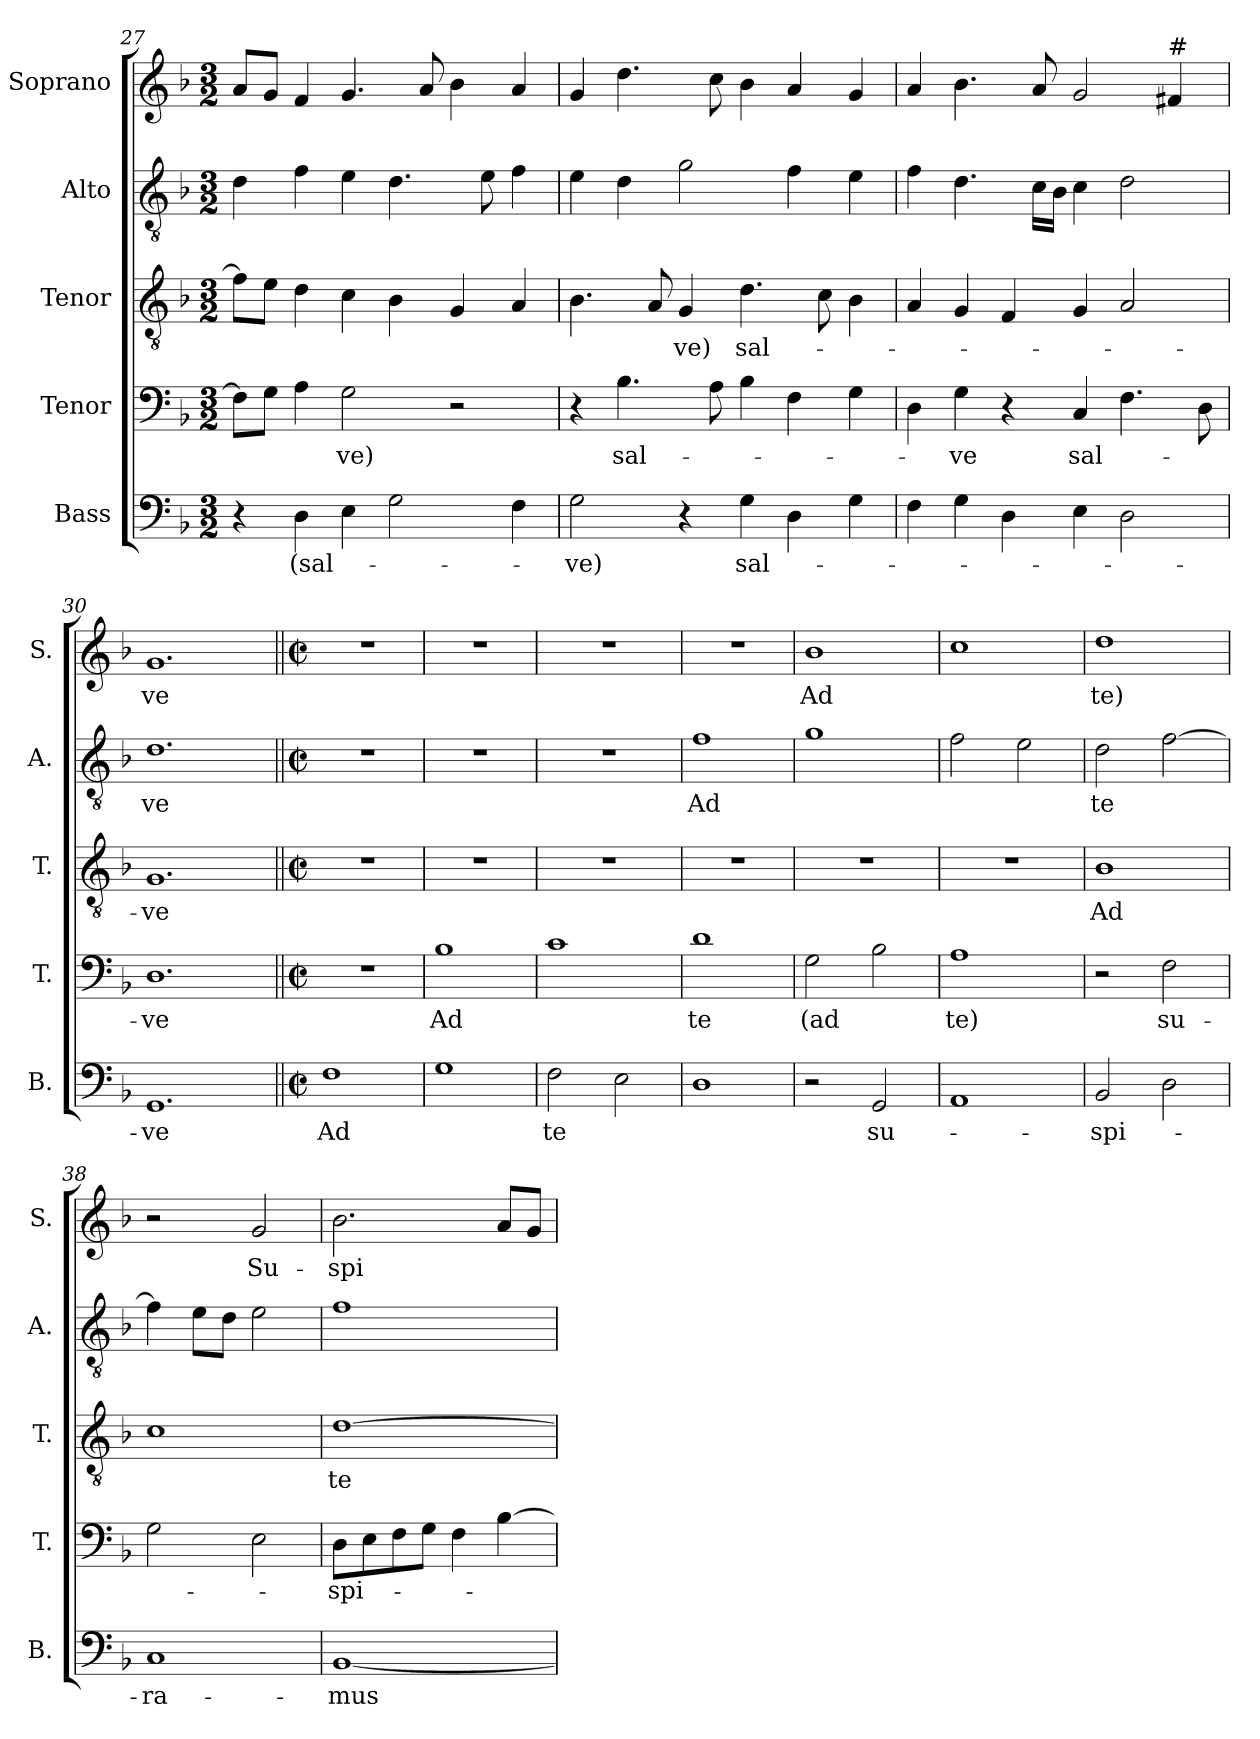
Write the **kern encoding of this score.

**kern	**text	**kern	**text	**kern	**text	**kern	**text	**kern	**text
*part5	*part5	*part4	*part4	*part3	*part3	*part2	*part2	*part1	*part1
*staff5	*staff5	*staff4	*staff4	*staff3	*staff3	*staff2	*staff2	*staff1	*staff1
*I"Bass	*	*I"Tenor	*	*I"Tenor	*	*I"Alto	*	*I"Soprano	*
*I'B.	*	*I'T.	*	*I'T.	*	*I'A.	*	*I'S.	*
*clefF4	*	*clefF4	*	*clefGv2	*	*clefGv2	*	*clefG2	*
*k[b-]	*	*k[b-]	*	*k[b-]	*	*k[b-]	*	*k[b-]	*
*M3/2	*	*M3/2	*	*M3/2	*	*M3/2	*	*M3/2	*
=27	=27	=27	=27	=27	=27	=27	=27	=27	=27
4r	.	8F\L]	.	8f\L]	.	4d\	.	8a/L	.
.	.	8G\J	.	8e\J	.	.	.	8g/J	.
!	!LO:LY:b	!	!	!	!	!	!	!	!
4D\	(sal-	4A\	.	4d\	.	4f\	.	4f/	.
!	!	!	!LO:LY:b	!	!	!	!	!	!
4E\	.	2G\	-ve)	4c\	.	4e\	.	4.g/	.
2G\	.	.	.	4B-\	.	4.d\	.	.	.
.	.	.	.	.	.	.	.	8a/	.
.	.	2r	.	4G/	.	.	.	4b-\	.
.	.	.	.	.	.	8e\	.	.	.
4F\	.	.	.	4A/	.	4f\	.	4a/	.
!!LO:PB:g=z
=28	=28	=28	=28	=28	=28	=28	=28	=28	=28
!	!LO:LY:b	!	!	!	!	!	!	!	!
2G\	-ve)	4r	.	4.B-\	.	4e\	.	4g/	.
!	!	!	!LO:LY:b	!	!	!	!	!	!
.	.	4.B-\	sal-	.	.	4d\	.	4.dd\	.
.	.	.	.	8A/	.	.	.	.	.
!	!	!	!	!	!LO:LY:b	!	!	!	!
4r	.	.	.	4G/	-ve)	2g\	.	.	.
.	.	8A\	.	.	.	.	.	8cc\	.
!	!LO:LY:b	!	!	!	!LO:LY:b	!	!	!	!
4G\	sal-	4B-\	.	4.d\	sal-	.	.	4b-\	.
4D\	.	4F\	.	.	.	4f\	.	4a/	.
.	.	.	.	8c\	.	.	.	.	.
4G\	.	4G\	.	4B-\	.	4e\	.	4g/	.
=29	=29	=29	=29	=29	=29	=29	=29	=29	=29
4F\	.	4D\	.	4A/	.	4f\	.	4a/	.
!	!	!	!LO:LY:b	!	!	!	!	!	!
4G\	.	4G\	-ve	4G/	.	4.d\	.	4.b-\	.
4D\	.	4r	.	4F/	.	.	.	.	.
.	.	.	.	.	.	16c\LL	.	8a/	.
.	.	.	.	.	.	16B-\JJ	.	.	.
!	!	!	!LO:LY:b	!	!	!	!	!	!
4E\	.	4C/	-sal-	4G/	.	4c\	.	2g/	.
2D\	.	4.F\	.	2A/	.	2d\	.	.	.
!	!	!	!	!	!	!	!	!LO:TX:a:t=#	!
.	.	.	.	.	.	.	.	4f#X/	.
.	.	8D\	.	.	.	.	.	.	.
=30	=30	=30	=30	=30	=30	=30	=30	=30	=30
!	!LO:LY:b	!	!LO:LY:b	!	!LO:LY:b	!	!LO:LY:b	!	!LO:LY:b
1.GG	-ve	1.D	-ve	1.G	-ve	1.d	-ve	1.g	-ve
!!LO:LB:g=z
=31||	=31||	=31||	=31||	=31||	=31||	=31||	=31||	=31||	=31||
*M2/2	*	*M2/2	*	*M2/2	*	*M2/2	*	*M2/2	*
*met(c|)	*	*met(c|)	*	*met(c|)	*	*met(c|)	*	*met(c|)	*
!	!LO:LY:b	!	!	!	!	!	!	!	!
1F	-Ad	1r	.	1r	.	1r	.	1r	.
=32	=32	=32	=32	=32	=32	=32	=32	=32	=32
!	!	!	!LO:LY:b	!	!	!	!	!	!
1G	.	1B-	-Ad	1r	.	1r	.	1r	.
=33	=33	=33	=33	=33	=33	=33	=33	=33	=33
!	!LO:LY:b	!	!	!	!	!	!	!	!
2F\	-te	1c	.	1r	.	1r	.	1r	.
2E\	.	.	.	.	.	.	.	.	.
=34	=34	=34	=34	=34	=34	=34	=34	=34	=34
!	!	!	!LO:LY:b	!	!	!	!LO:LY:b	!	!
1D	.	1d	te	1r	.	1f	Ad	1r	.
=35	=35	=35	=35	=35	=35	=35	=35	=35	=35
!	!	!	!LO:LY:b	!	!	!	!	!	!LO:LY:b
2r	.	2G\	(ad	1r	.	1g	.	1b-	-Ad
!	!LO:LY:b	!	!	!	!	!	!	!	!
2GG/	su-	2B-\	.	.	.	.	.	.	.
=36	=36	=36	=36	=36	=36	=36	=36	=36	=36
!	!	!	!LO:LY:b	!	!	!	!	!	!
1AA	.	1A	te)	1r	.	2f\	.	1cc	.
.	.	.	.	.	.	2e\	.	.	.
=37	=37	=37	=37	=37	=37	=37	=37	=37	=37
!	!LO:LY:b	!	!	!	!LO:LY:b	!	!LO:LY:b	!	!LO:LY:b
2BB-/	-spi-	2r	.	1B-	-Ad	2d\	-te	1dd	te)
!	!	!	!LO:LY:b	!	!	!	!	!	!
2D\	.	2F\	su-	.	.	[2f\	.	.	.
=38	=38	=38	=38	=38	=38	=38	=38	=38	=38
!	!LO:LY:b	!	!	!	!	!	!	!	!
1C	-ra-	2G\	.	1c	.	4f\]	.	2r	.
.	.	.	.	.	.	8e\L	.	.	.
.	.	.	.	.	.	8d\J	.	.	.
!	!	!	!	!	!	!	!	!	!LO:LY:b
.	.	2E\	.	.	.	2e\	.	2g/	Su-
=39	=39	=39	=39	=39	=39	=39	=39	=39	=39
!	!LO:LY:b	!	!LO:LY:b	!	!LO:LY:b	!	!	!	!LO:LY:b
[1BB-	-mus	8D\L	-spi-	[1d	-te	1f	.	2.b-\	-spi
.	.	8E\	.	.	.	.	.	.	.
.	.	8F\	.	.	.	.	.	.	.
.	.	8G\J	.	.	.	.	.	.	.
.	.	4F\	.	.	.	.	.	.	.
.	.	[4B-\	.	.	.	.	.	8a/L	.
.	.	.	.	.	.	.	.	8g/J	.
=	=	=	=	=	=	=	=	=	=
*-	*-	*-	*-	*-	*-	*-	*-	*-	*-
